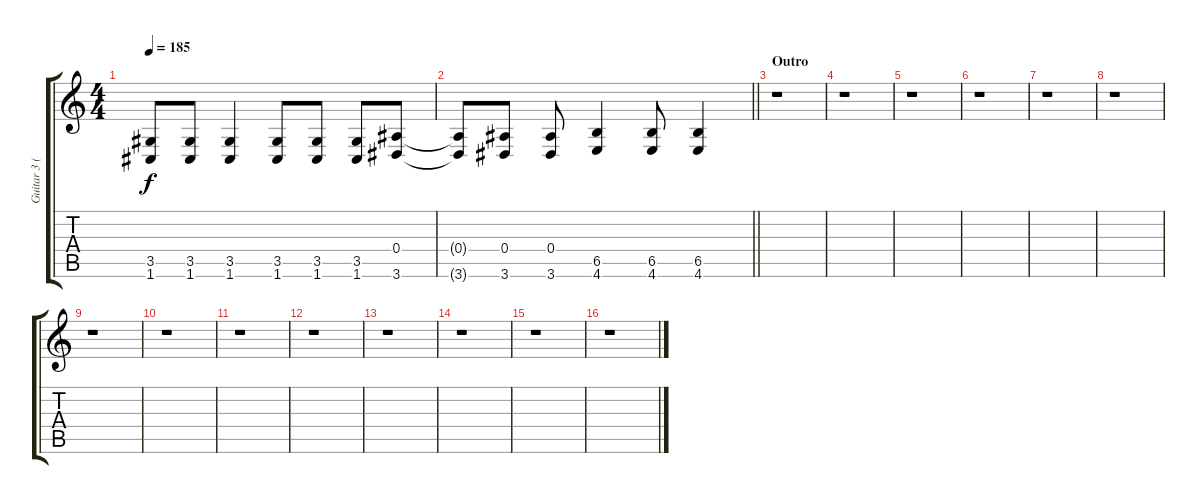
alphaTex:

\track ("Guitar 3 (Rhytm)" "Guitar 3 (") {instrument distortionguitar}
\staff {score tabs}
\tuning (C4 G3 Eb3 Bb2 F2 C2) {hide}
\ts (4 4)
\tempo 185
\clef g2
\ks c
(3.5{t} 1.6{t}).8{dy f} (3.5 1.6).8 (3.5 1.6).4 (3.5 1.6).8 (3.5 1.6).8 (3.5 1.6).8 (0.4 3.6).8 |
\barLineRight lightlight
(0.4{t} 3.6{t}).8 (0.4 3.6).8 (0.4 3.6).8 (6.5 4.6).4 (6.5 4.6).8 (6.5 4.6).4 |
\section ("" "Outro")
r.1 |
r.1 |
r.1 |
r.1 |
r.1 |
r.1 |
r.1 |
r.1 |
r.1 |
r.1 |
r.1 |
r.1 |
r.1 |
r.1
